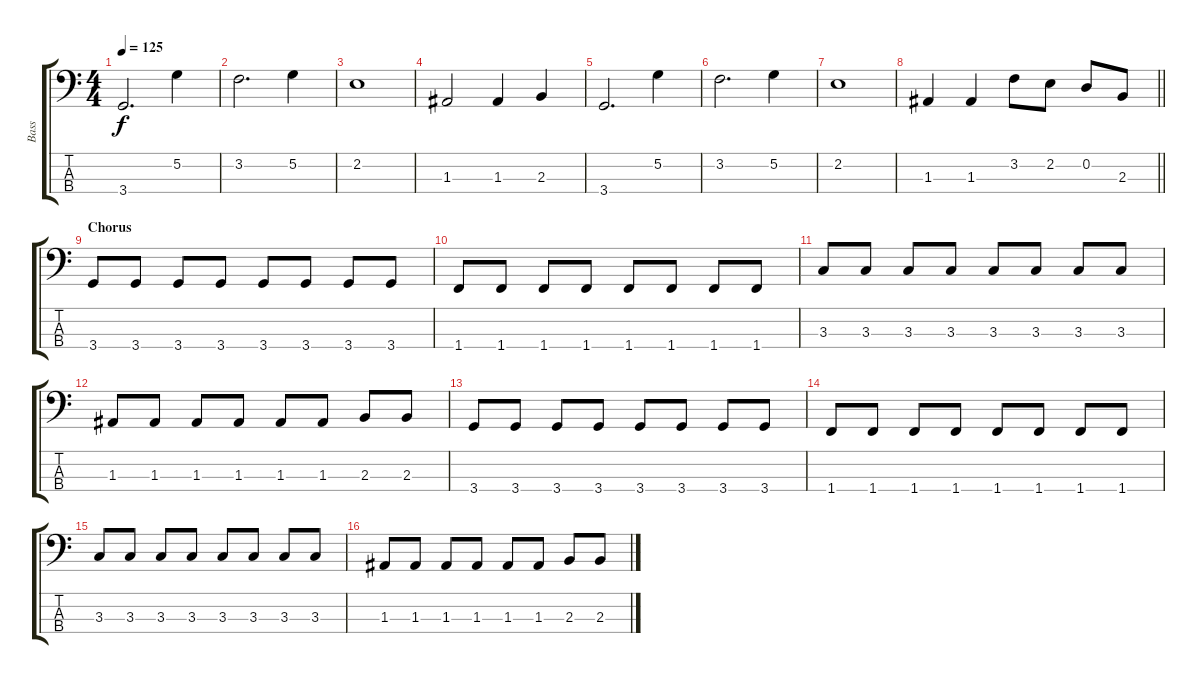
\track ("Bass" "Bass") {instrument electricbassfinger}
\staff {score tabs}
\tuning (G2 D2 A1 E1) {hide}
\ts (4 4)
\tempo 125
\clef f4
\ks c
3.4.2{d dy f} 5.2.4 |
3.2.2{d} 5.2.4 |
2.2.1 |
1.3.2 1.3.4 2.3.4 |
3.4.2{d} 5.2.4 |
3.2.2{d} 5.2.4 |
2.2.1 |
\barLineRight lightlight
1.3.4 1.3.4 3.2.8 2.2.8 0.2.8 2.3.8 |
\section ("" "Chorus")
3.4.8 3.4.8 3.4.8 3.4.8 3.4.8 3.4.8 3.4.8 3.4.8 |
1.4.8 1.4.8 1.4.8 1.4.8 1.4.8 1.4.8 1.4.8 1.4.8 |
3.3.8 3.3.8 3.3.8 3.3.8 3.3.8 3.3.8 3.3.8 3.3.8 |
1.3.8 1.3.8 1.3.8 1.3.8 1.3.8 1.3.8 2.3.8 2.3.8 |
3.4.8 3.4.8 3.4.8 3.4.8 3.4.8 3.4.8 3.4.8 3.4.8 |
1.4.8 1.4.8 1.4.8 1.4.8 1.4.8 1.4.8 1.4.8 1.4.8 |
3.3.8 3.3.8 3.3.8 3.3.8 3.3.8 3.3.8 3.3.8 3.3.8 |
1.3.8 1.3.8 1.3.8 1.3.8 1.3.8 1.3.8 2.3.8 2.3.8
